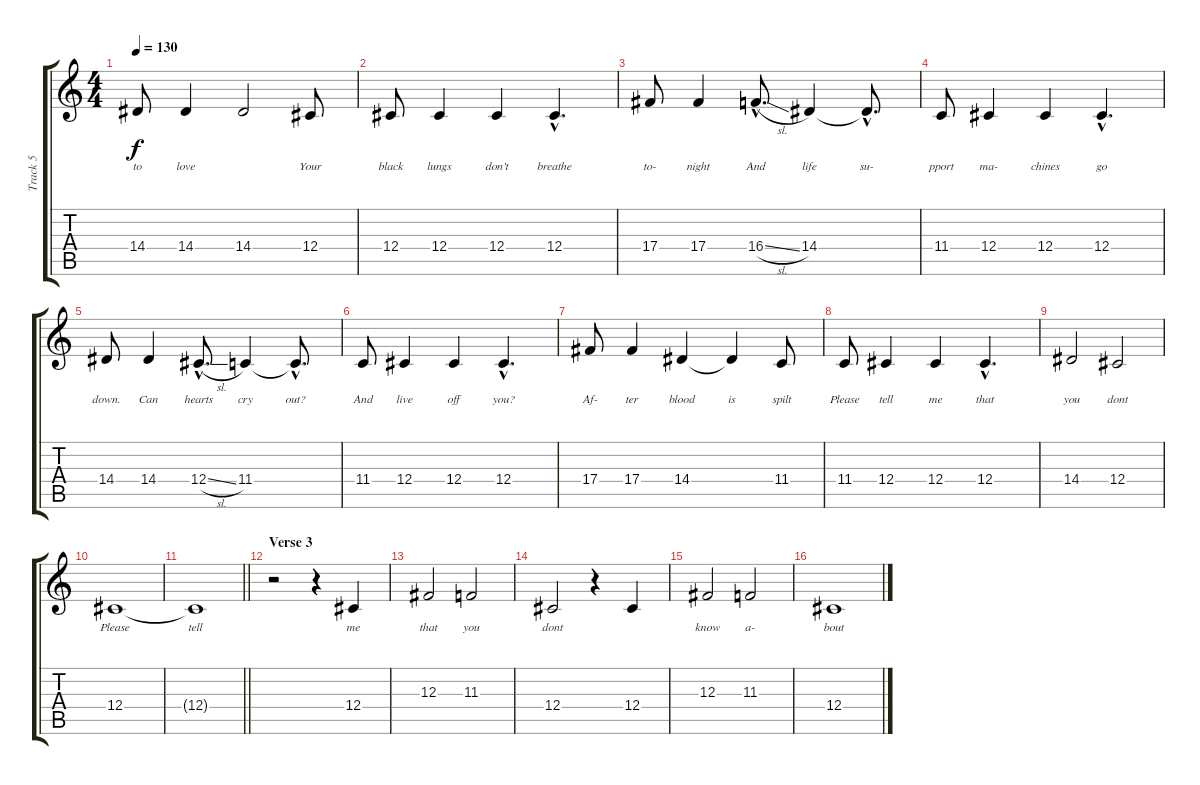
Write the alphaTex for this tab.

\track ("Track 5" "Track 5") {instrument clarinet}
\staff {score tabs}
\tuning (Eb4 Bb3 Gb3 Db3 Ab2 Db2) {hide}
\ts (4 4)
\tempo 130
\clef g2
\ks c
14.4.8{lyrics (0 "to") lyrics (1 "") lyrics (2 "") lyrics (3 "") lyrics (4 "") dy f} 14.4.4{lyrics (0 "love") lyrics (1 "") lyrics (2 "") lyrics (3 "") lyrics (4 "")} 14.4.2{lyrics (0 "") lyrics (1 "") lyrics (2 "") lyrics (3 "") lyrics (4 "")} 12.4.8{lyrics (0 "Your") lyrics (1 "") lyrics (2 "") lyrics (3 "") lyrics (4 "")} |
12.4.8{lyrics (0 "black") lyrics (1 "") lyrics (2 "") lyrics (3 "") lyrics (4 "")} 12.4.4{lyrics (0 "lungs") lyrics (1 "") lyrics (2 "") lyrics (3 "") lyrics (4 "")} 12.4.4{lyrics (0 "don’t") lyrics (1 "") lyrics (2 "") lyrics (3 "") lyrics (4 "")} 12.4{hac}.4{d lyrics (0 "breathe") lyrics (1 "") lyrics (2 "") lyrics (3 "") lyrics (4 "")} |
17.4.8{lyrics (0 "to-") lyrics (1 "") lyrics (2 "") lyrics (3 "") lyrics (4 "")} 17.4.4{lyrics (0 "night") lyrics (1 "") lyrics (2 "") lyrics (3 "") lyrics (4 "")} 16.4{sl hac}.8{d lyrics (0 "And") lyrics (1 "") lyrics (2 "") lyrics (3 "") lyrics (4 "")} 14.4.4{lyrics (0 "life") lyrics (1 "") lyrics (2 "") lyrics (3 "") lyrics (4 "")} 14.4{hac t}.8{d lyrics (0 "su-") lyrics (1 "") lyrics (2 "") lyrics (3 "") lyrics (4 "")} |
11.4.8{lyrics (0 "pport") lyrics (1 "") lyrics (2 "") lyrics (3 "") lyrics (4 "")} 12.4.4{lyrics (0 "ma-") lyrics (1 "") lyrics (2 "") lyrics (3 "") lyrics (4 "")} 12.4.4{lyrics (0 "chines") lyrics (1 "") lyrics (2 "") lyrics (3 "") lyrics (4 "")} 12.4{hac}.4{d lyrics (0 "go") lyrics (1 "") lyrics (2 "") lyrics (3 "") lyrics (4 "")} |
14.4.8{lyrics (0 "down.") lyrics (1 "") lyrics (2 "") lyrics (3 "") lyrics (4 "")} 14.4.4{lyrics (0 "Can") lyrics (1 "") lyrics (2 "") lyrics (3 "") lyrics (4 "")} 12.4{sl hac}.8{d lyrics (0 "hearts") lyrics (1 "") lyrics (2 "") lyrics (3 "") lyrics (4 "")} 11.4.4{lyrics (0 "cry") lyrics (1 "") lyrics (2 "") lyrics (3 "") lyrics (4 "")} 11.4{hac t}.8{d lyrics (0 "out?") lyrics (1 "") lyrics (2 "") lyrics (3 "") lyrics (4 "")} |
11.4.8{lyrics (0 "And") lyrics (1 "") lyrics (2 "") lyrics (3 "") lyrics (4 "")} 12.4.4{lyrics (0 "live") lyrics (1 "") lyrics (2 "") lyrics (3 "") lyrics (4 "")} 12.4.4{lyrics (0 "off") lyrics (1 "") lyrics (2 "") lyrics (3 "") lyrics (4 "")} 12.4{hac}.4{d lyrics (0 "you?") lyrics (1 "") lyrics (2 "") lyrics (3 "") lyrics (4 "")} |
17.4.8{lyrics (0 "Af-") lyrics (1 "") lyrics (2 "") lyrics (3 "") lyrics (4 "")} 17.4.4{lyrics (0 "ter") lyrics (1 "") lyrics (2 "") lyrics (3 "") lyrics (4 "")} 14.4.4{lyrics (0 "blood") lyrics (1 "") lyrics (2 "") lyrics (3 "") lyrics (4 "")} 14.4{t}.4{lyrics (0 "is") lyrics (1 "") lyrics (2 "") lyrics (3 "") lyrics (4 "")} 11.4.8{lyrics (0 "spilt") lyrics (1 "") lyrics (2 "") lyrics (3 "") lyrics (4 "")} |
11.4.8{lyrics (0 "Please") lyrics (1 "") lyrics (2 "") lyrics (3 "") lyrics (4 "")} 12.4.4{lyrics (0 "tell") lyrics (1 "") lyrics (2 "") lyrics (3 "") lyrics (4 "")} 12.4.4{lyrics (0 "me") lyrics (1 "") lyrics (2 "") lyrics (3 "") lyrics (4 "")} 12.4{hac}.4{d lyrics (0 "that") lyrics (1 "") lyrics (2 "") lyrics (3 "") lyrics (4 "")} |
14.4.2{lyrics (0 "you") lyrics (1 "") lyrics (2 "") lyrics (3 "") lyrics (4 "")} 12.4.2{lyrics (0 "dont") lyrics (1 "") lyrics (2 "") lyrics (3 "") lyrics (4 "")} |
12.4.1{lyrics (0 "Please") lyrics (1 "") lyrics (2 "") lyrics (3 "") lyrics (4 "")} |
\barLineRight lightlight
12.4{t}.1{lyrics (0 "tell") lyrics (1 "") lyrics (2 "") lyrics (3 "") lyrics (4 "")} |
\section ("" "Verse 3")
r.2 r.4 12.4.4{lyrics (0 "me") lyrics (1 "") lyrics (2 "") lyrics (3 "") lyrics (4 "")} |
12.3.2{lyrics (0 "that") lyrics (1 "") lyrics (2 "") lyrics (3 "") lyrics (4 "")} 11.3.2{lyrics (0 "you") lyrics (1 "") lyrics (2 "") lyrics (3 "") lyrics (4 "")} |
12.4.2{lyrics (0 "dont") lyrics (1 "") lyrics (2 "") lyrics (3 "") lyrics (4 "")} r.4 12.4.4{lyrics (0 "") lyrics (1 "") lyrics (2 "") lyrics (3 "") lyrics (4 "")} |
12.3.2{lyrics (0 "know") lyrics (1 "") lyrics (2 "") lyrics (3 "") lyrics (4 "")} 11.3.2{lyrics (0 "a-") lyrics (1 "") lyrics (2 "") lyrics (3 "") lyrics (4 "")} |
12.4.1{lyrics (0 "bout") lyrics (1 "") lyrics (2 "") lyrics (3 "") lyrics (4 "")}
